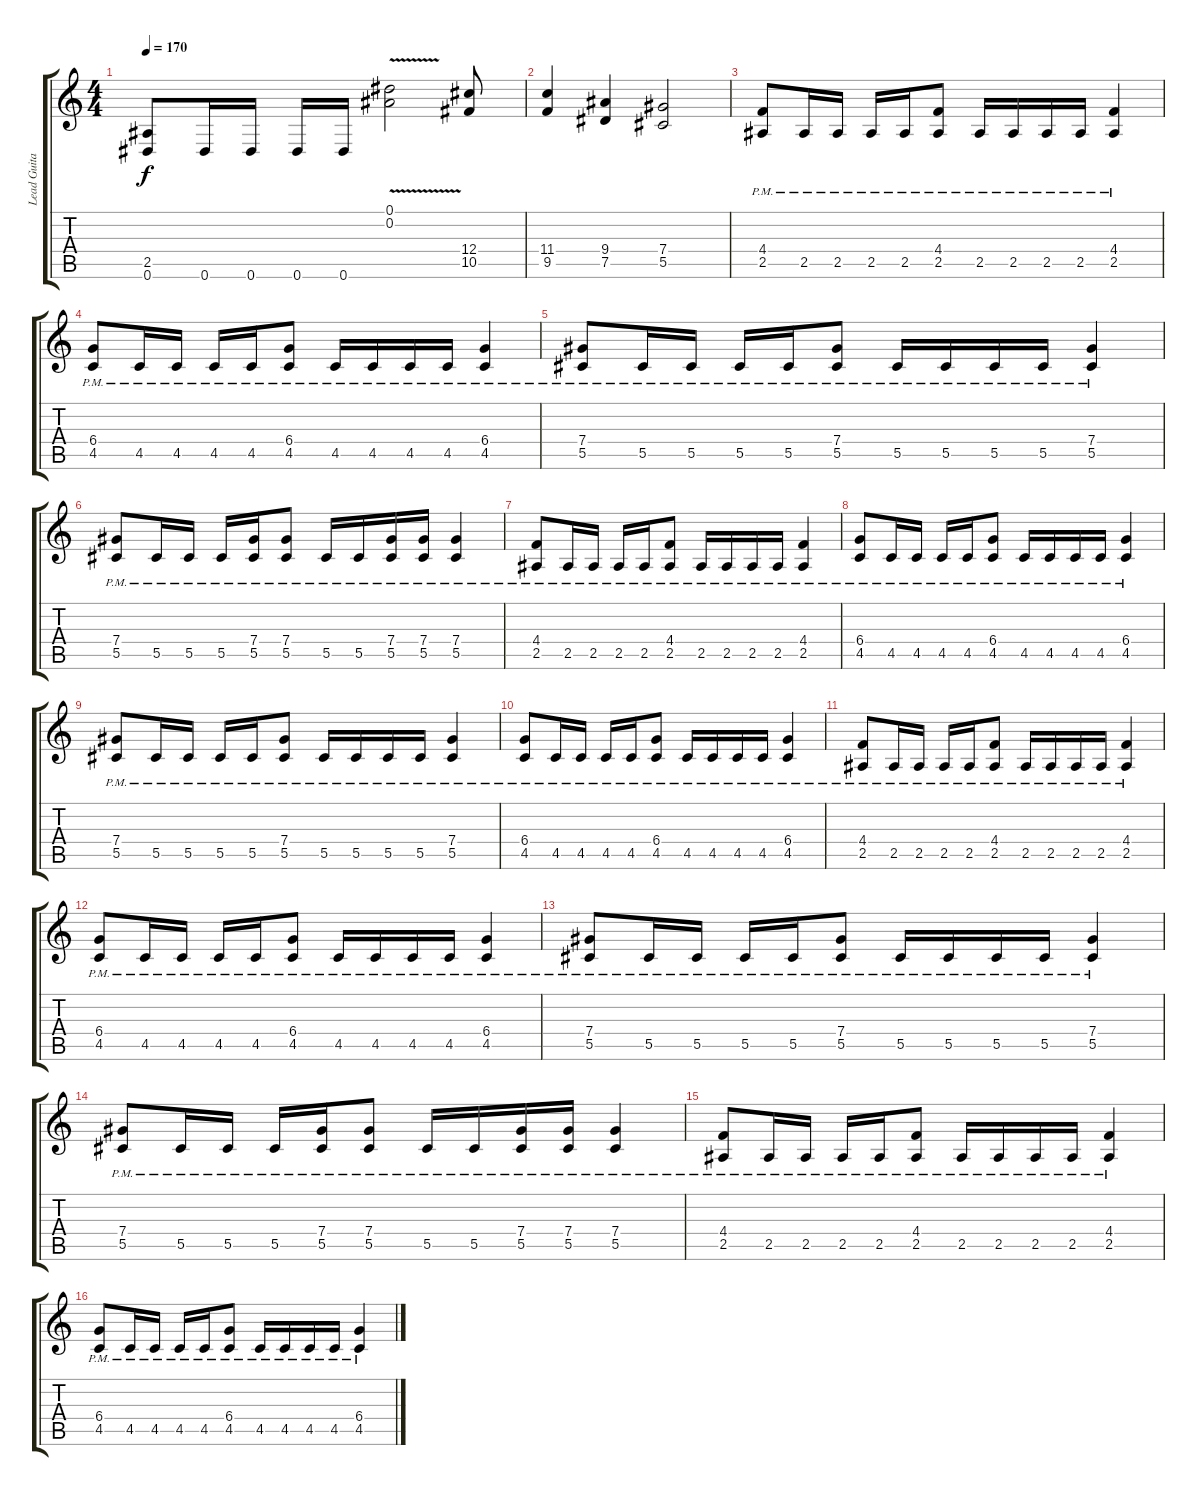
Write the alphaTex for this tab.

\track ("Lead Guitar" "Lead Guita") {instrument acousticguitarsteel}
\staff {score tabs}
\tuning (Eb4 Bb3 Gb3 Db3 Ab2 Eb2) {hide}
\ts (4 4)
\tempo 170
\clef g2
\ks c
(2.5 0.6).8{dy f volume 16 instrument distortionguitar} 0.6.16 0.6.16 0.6.16 0.6.16 (0.1{v} 0.2).2 (12.4 10.5).8 |
(11.4 9.5).4 (9.4 7.5).4 (7.4 5.5).2 |
(4.4{pm} 2.5{pm}).8{volume 16 instrument distortionguitar} 2.5{pm}.16 2.5{pm}.16 2.5{pm}.16 2.5{pm}.16 (4.4{pm} 2.5{pm}).8 2.5{pm}.16 2.5{pm}.16 2.5{pm}.16 2.5{pm}.16 (4.4{pm} 2.5{pm}).4 |
(6.4{pm} 4.5{pm}).8 4.5{pm}.16 4.5{pm}.16 4.5{pm}.16 4.5{pm}.16 (6.4{pm} 4.5{pm}).8 4.5{pm}.16 4.5{pm}.16 4.5{pm}.16 4.5{pm}.16 (6.4{pm} 4.5{pm}).4 |
(7.4{pm} 5.5{pm}).8 5.5{pm}.16 5.5{pm}.16 5.5{pm}.16 5.5{pm}.16 (7.4{pm} 5.5{pm}).8 5.5{pm}.16 5.5{pm}.16 5.5{pm}.16 5.5{pm}.16 (7.4{pm} 5.5{pm}).4 |
(7.4{pm} 5.5{pm}).8 5.5{pm}.16 5.5{pm}.16 5.5{pm}.16 (7.4{pm} 5.5{pm}).16 (7.4{pm} 5.5{pm}).8 5.5{pm}.16 5.5{pm}.16 (7.4{pm} 5.5{pm}).16 (7.4{pm} 5.5{pm}).16 (7.4{pm} 5.5{pm}).4 |
(4.4{pm} 2.5{pm}).8{volume 16 instrument distortionguitar} 2.5{pm}.16 2.5{pm}.16 2.5{pm}.16 2.5{pm}.16 (4.4{pm} 2.5{pm}).8 2.5{pm}.16 2.5{pm}.16 2.5{pm}.16 2.5{pm}.16 (4.4{pm} 2.5{pm}).4 |
(6.4{pm} 4.5{pm}).8 4.5{pm}.16 4.5{pm}.16 4.5{pm}.16 4.5{pm}.16 (6.4{pm} 4.5{pm}).8 4.5{pm}.16 4.5{pm}.16 4.5{pm}.16 4.5{pm}.16 (6.4{pm} 4.5{pm}).4 |
(7.4{pm} 5.5{pm}).8 5.5{pm}.16 5.5{pm}.16 5.5{pm}.16 5.5{pm}.16 (7.4{pm} 5.5{pm}).8 5.5{pm}.16 5.5{pm}.16 5.5{pm}.16 5.5{pm}.16 (7.4{pm} 5.5{pm}).4 |
(6.4{pm} 4.5{pm}).8 4.5{pm}.16 4.5{pm}.16 4.5{pm}.16 4.5{pm}.16 (6.4{pm} 4.5{pm}).8 4.5{pm}.16 4.5{pm}.16 4.5{pm}.16 4.5{pm}.16 (6.4{pm} 4.5{pm}).4 |
(4.4{pm} 2.5{pm}).8{volume 16 instrument distortionguitar} 2.5{pm}.16 2.5{pm}.16 2.5{pm}.16 2.5{pm}.16 (4.4{pm} 2.5{pm}).8 2.5{pm}.16 2.5{pm}.16 2.5{pm}.16 2.5{pm}.16 (4.4{pm} 2.5{pm}).4 |
(6.4{pm} 4.5{pm}).8 4.5{pm}.16 4.5{pm}.16 4.5{pm}.16 4.5{pm}.16 (6.4{pm} 4.5{pm}).8 4.5{pm}.16 4.5{pm}.16 4.5{pm}.16 4.5{pm}.16 (6.4{pm} 4.5{pm}).4 |
(7.4{pm} 5.5{pm}).8 5.5{pm}.16 5.5{pm}.16 5.5{pm}.16 5.5{pm}.16 (7.4{pm} 5.5{pm}).8 5.5{pm}.16 5.5{pm}.16 5.5{pm}.16 5.5{pm}.16 (7.4{pm} 5.5{pm}).4 |
(7.4{pm} 5.5{pm}).8 5.5{pm}.16 5.5{pm}.16 5.5{pm}.16 (7.4{pm} 5.5{pm}).16 (7.4{pm} 5.5{pm}).8 5.5{pm}.16 5.5{pm}.16 (7.4{pm} 5.5{pm}).16 (7.4{pm} 5.5{pm}).16 (7.4{pm} 5.5{pm}).4 |
(4.4{pm} 2.5{pm}).8{volume 16 instrument distortionguitar} 2.5{pm}.16 2.5{pm}.16 2.5{pm}.16 2.5{pm}.16 (4.4{pm} 2.5{pm}).8 2.5{pm}.16 2.5{pm}.16 2.5{pm}.16 2.5{pm}.16 (4.4{pm} 2.5{pm}).4 |
(6.4{pm} 4.5{pm}).8 4.5{pm}.16 4.5{pm}.16 4.5{pm}.16 4.5{pm}.16 (6.4{pm} 4.5{pm}).8 4.5{pm}.16 4.5{pm}.16 4.5{pm}.16 4.5{pm}.16 (6.4{pm} 4.5{pm}).4
